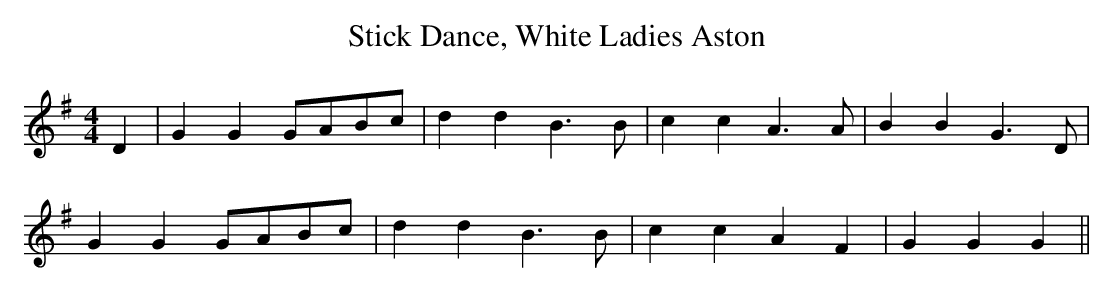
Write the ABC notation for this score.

X:1
T:Stick Dance, White Ladies Aston
M:4/4
L:1/8
K:G
D2|G2G2 GABc|d2d2 B3B|c2c2 A3 A|B2B2 G3D|
G2G2 GABc|d2d2 B3B|c2c2 A2F2|G2G2 G2 ||
